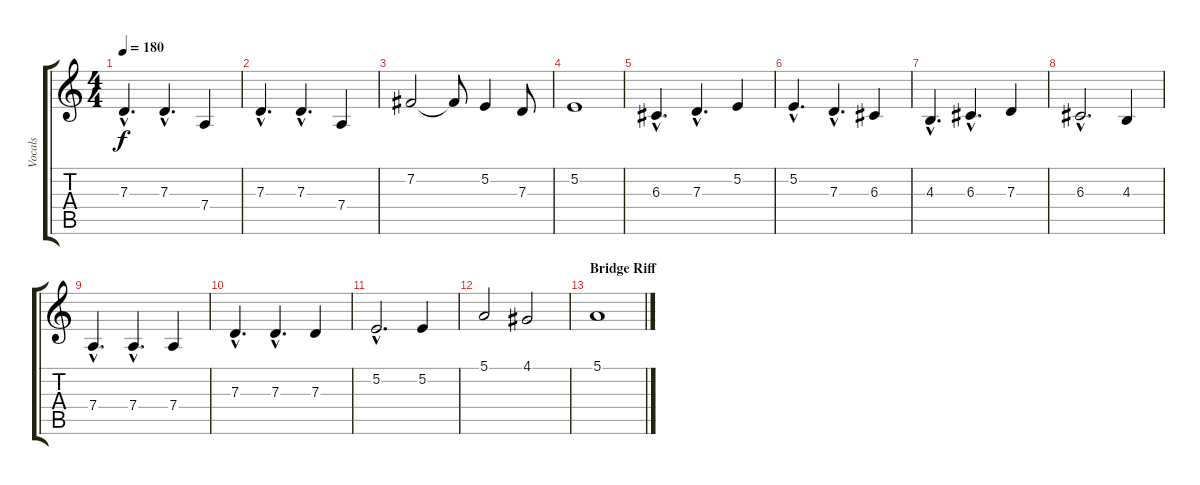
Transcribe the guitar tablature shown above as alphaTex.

\track ("Vocals" "Vocals") {instrument lead2sawtooth}
\staff {score tabs}
\tuning (E4 B3 G3 D3 A2 E2) {hide}
\ts (4 4)
\tempo 180
\clef g2
\ks c
7.3{hac}.4{d dy f} 7.3{hac}.4{d} 7.4.4 |
7.3{hac}.4{d} 7.3{hac}.4{d} 7.4.4 |
7.2.2 7.2{t}.8 5.2.4 7.3.8 |
5.2.1 |
6.3{hac}.4{d} 7.3{hac}.4{d} 5.2.4 |
5.2{hac}.4{d} 7.3{hac}.4{d} 6.3.4 |
4.3{hac}.4{d} 6.3{hac}.4{d} 7.3.4 |
6.3{hac}.2{d} 4.3.4 |
7.4{hac}.4{d} 7.4{hac}.4{d} 7.4.4 |
7.3{hac}.4{d} 7.3{hac}.4{d} 7.3.4 |
5.2{hac}.2{d} 5.2.4 |
5.1.2 4.1.2 |
\section ("" "Bridge Riff")
5.1.1
